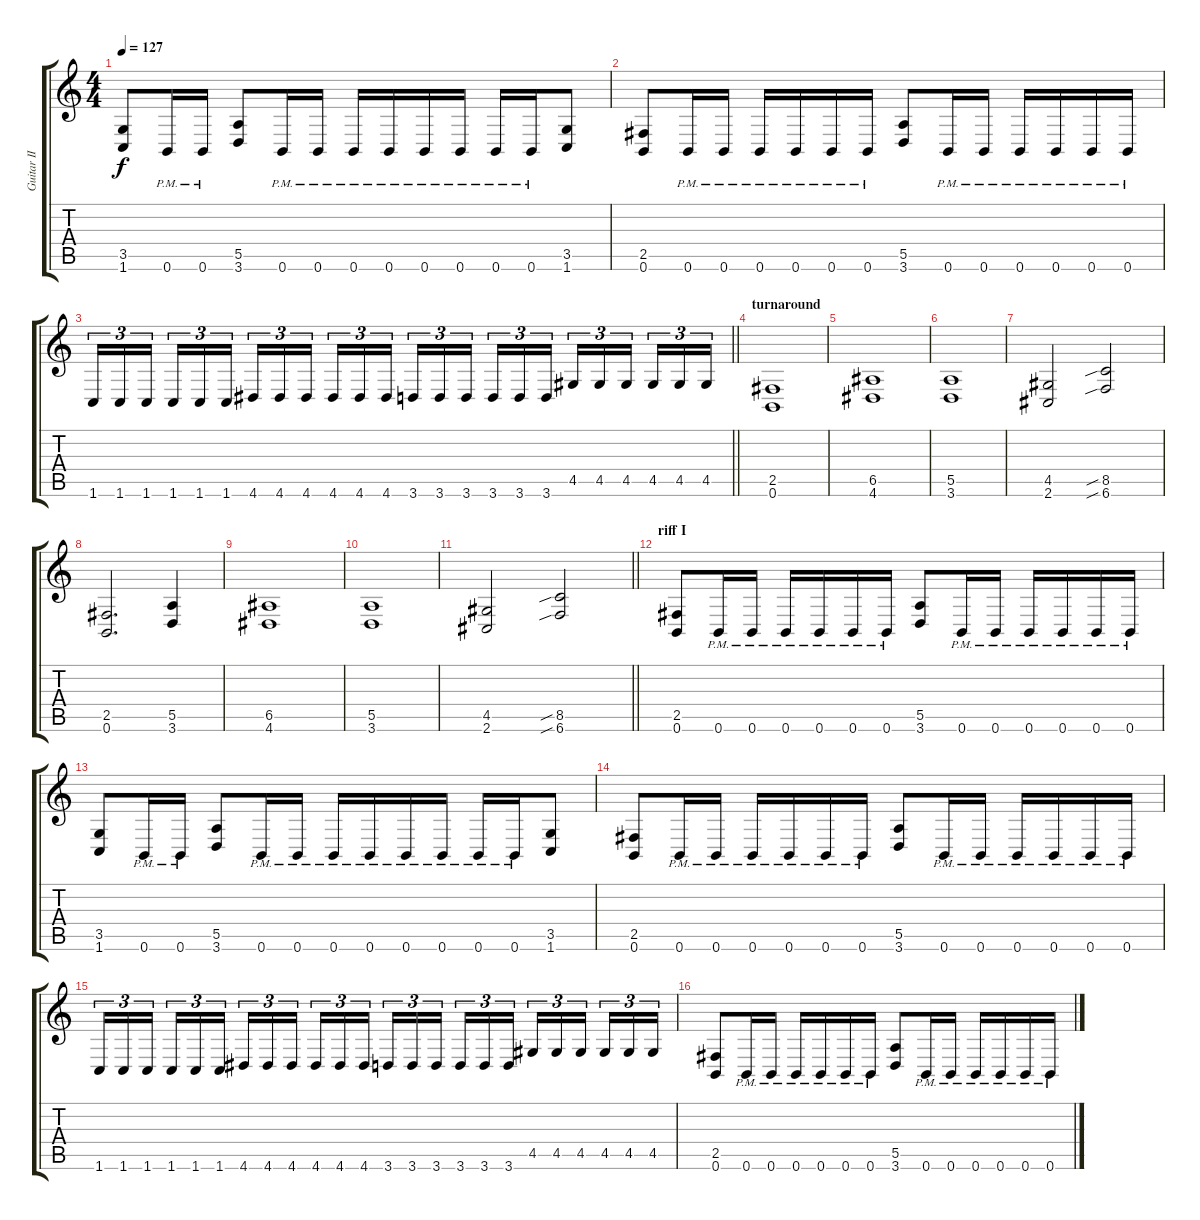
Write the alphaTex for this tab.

\track ("Guitar II" "Guitar II") {instrument distortionguitar}
\staff {score tabs}
\tuning (B3 Gb3 D3 A2 E2 B1) {hide}
\ts (4 4)
\tempo 127
\clef g2
\ks c
(3.5 1.6).8{dy f} 0.6{pm}.16 0.6{pm}.16 (5.5 3.6).8 0.6{pm}.16 0.6{pm}.16 0.6{pm}.16 0.6{pm}.16 0.6{pm}.16 0.6{pm}.16 0.6{pm}.16 0.6{pm}.16 (3.5 1.6).8 |
(2.5 0.6).8 0.6{pm}.16 0.6{pm}.16 0.6{pm}.16 0.6{pm}.16 0.6{pm}.16 0.6{pm}.16 (5.5 3.6).8 0.6{pm}.16 0.6{pm}.16 0.6{pm}.16 0.6{pm}.16 0.6{pm}.16 0.6{pm}.16 |
\barLineRight lightlight
1.6.16{tu (3 2)} 1.6.16{tu (3 2)} 1.6.16{tu (3 2) beam splitsecondary} 1.6.16{tu (3 2)} 1.6.16{tu (3 2)} 1.6.16{tu (3 2)} 4.6.16{tu (3 2)} 4.6.16{tu (3 2)} 4.6.16{tu (3 2) beam splitsecondary} 4.6.16{tu (3 2)} 4.6.16{tu (3 2)} 4.6.16{tu (3 2)} 3.6.16{tu (3 2)} 3.6.16{tu (3 2)} 3.6.16{tu (3 2) beam splitsecondary} 3.6.16{tu (3 2)} 3.6.16{tu (3 2)} 3.6.16{tu (3 2)} 4.5.16{tu (3 2)} 4.5.16{tu (3 2)} 4.5.16{tu (3 2) beam splitsecondary} 4.5.16{tu (3 2)} 4.5.16{tu (3 2)} 4.5.16{tu (3 2)} |
\section ("" "turnaround")
(2.5 0.6).1 |
(6.5 4.6).1 |
(5.5 3.6).1 |
(4.5 2.6).2 (8.5{sib} 6.6{sib}).2 |
(2.5 0.6).2{d} (5.5 3.6).4 |
(6.5 4.6).1 |
(5.5 3.6).1 |
\barLineRight lightlight
(4.5 2.6).2 (8.5{sib} 6.6{sib}).2 |
\section ("" "riff I")
(2.5 0.6).8 0.6{pm}.16 0.6{pm}.16 0.6{pm}.16 0.6{pm}.16 0.6{pm}.16 0.6{pm}.16 (5.5 3.6).8 0.6{pm}.16 0.6{pm}.16 0.6{pm}.16 0.6{pm}.16 0.6{pm}.16 0.6{pm}.16 |
(3.5 1.6).8 0.6{pm}.16 0.6{pm}.16 (5.5 3.6).8 0.6{pm}.16 0.6{pm}.16 0.6{pm}.16 0.6{pm}.16 0.6{pm}.16 0.6{pm}.16 0.6{pm}.16 0.6{pm}.16 (3.5 1.6).8 |
(2.5 0.6).8 0.6{pm}.16 0.6{pm}.16 0.6{pm}.16 0.6{pm}.16 0.6{pm}.16 0.6{pm}.16 (5.5 3.6).8 0.6{pm}.16 0.6{pm}.16 0.6{pm}.16 0.6{pm}.16 0.6{pm}.16 0.6{pm}.16 |
1.6.16{tu (3 2)} 1.6.16{tu (3 2)} 1.6.16{tu (3 2) beam splitsecondary} 1.6.16{tu (3 2)} 1.6.16{tu (3 2)} 1.6.16{tu (3 2)} 4.6.16{tu (3 2)} 4.6.16{tu (3 2)} 4.6.16{tu (3 2) beam splitsecondary} 4.6.16{tu (3 2)} 4.6.16{tu (3 2)} 4.6.16{tu (3 2)} 3.6.16{tu (3 2)} 3.6.16{tu (3 2)} 3.6.16{tu (3 2) beam splitsecondary} 3.6.16{tu (3 2)} 3.6.16{tu (3 2)} 3.6.16{tu (3 2)} 4.5.16{tu (3 2)} 4.5.16{tu (3 2)} 4.5.16{tu (3 2) beam splitsecondary} 4.5.16{tu (3 2)} 4.5.16{tu (3 2)} 4.5.16{tu (3 2)} |
(2.5 0.6).8 0.6{pm}.16 0.6{pm}.16 0.6{pm}.16 0.6{pm}.16 0.6{pm}.16 0.6{pm}.16 (5.5 3.6).8 0.6{pm}.16 0.6{pm}.16 0.6{pm}.16 0.6{pm}.16 0.6{pm}.16 0.6{pm}.16
